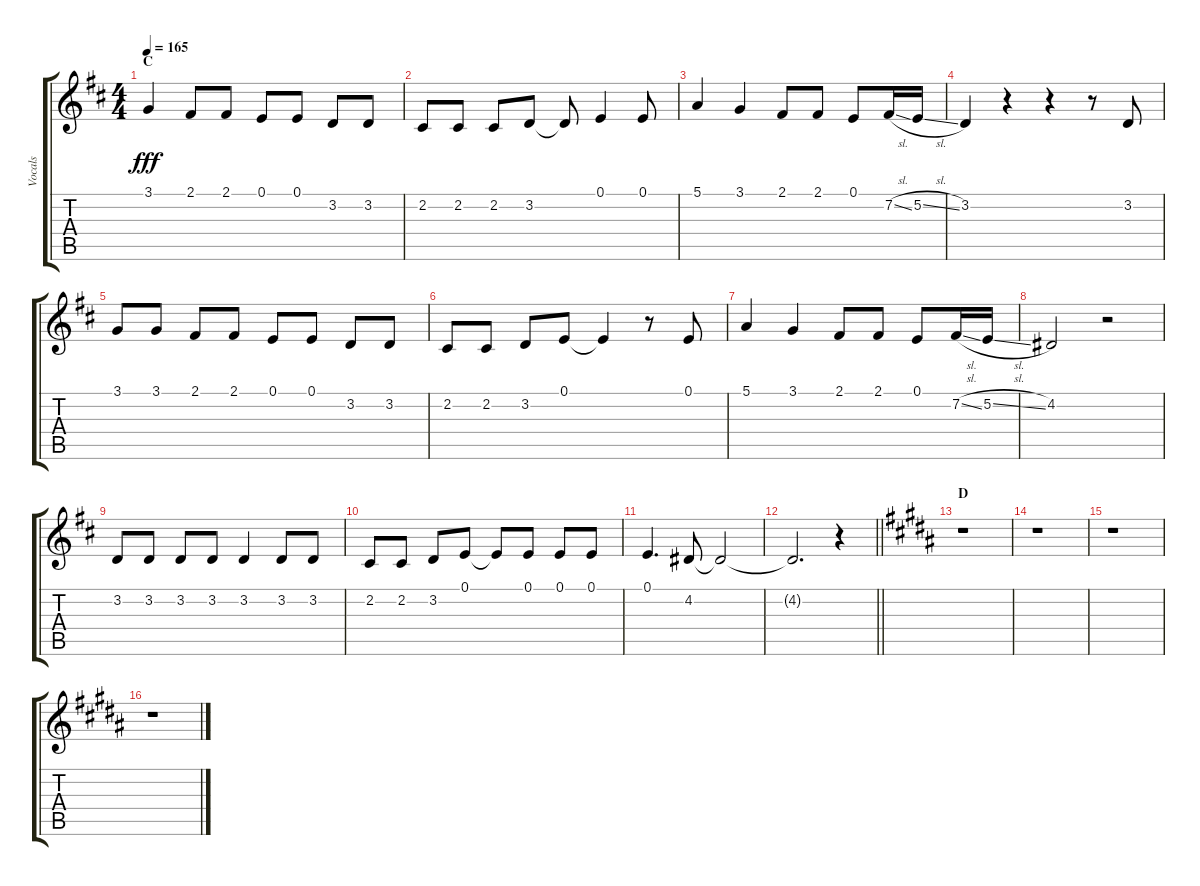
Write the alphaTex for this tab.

\track ("Vocals" "Vocals") {instrument voiceoohs}
\staff {score tabs}
\tuning (E4 B3 G3 D3 A2 E2) {hide}
\ts (4 4)
\section ("" "C")
\tempo 165
\clef g2
\ks d
3.1.4{dy fff} 2.1.8 2.1.8 0.1.8 0.1.8 3.2.8 3.2.8 |
2.2.8 2.2.8 2.2.8 3.2.8 3.2{t}.8 0.1.4 0.1.8 |
5.1.4 3.1.4 2.1.8 2.1.8 0.1.8 7.2{sl}.16 5.2{sl}.16 |
3.2.4 r.4 r.4 r.8 3.2.8 |
3.1.8 3.1.8 2.1.8 2.1.8 0.1.8 0.1.8 3.2.8 3.2.8 |
2.2.8 2.2.8 3.2.8 0.1.8 0.1{t}.4 r.8 0.1.8 |
5.1.4 3.1.4 2.1.8 2.1.8 0.1.8 7.2{sl}.16 5.2{sl}.16 |
4.2.2 r.2 |
3.2.8 3.2.8 3.2.8 3.2.8 3.2.4 3.2.8 3.2.8 |
2.2.8 2.2.8 3.2.8 0.1.8 0.1{t}.8 0.1.8 0.1.8 0.1.8 |
0.1.4{d} 4.2.8 4.2{t}.2 |
\barLineRight lightlight
4.2{t}.2{d} r.4 |
\section ("" "D")
\ks b
r.1 |
r.1 |
r.1 |
r.1
